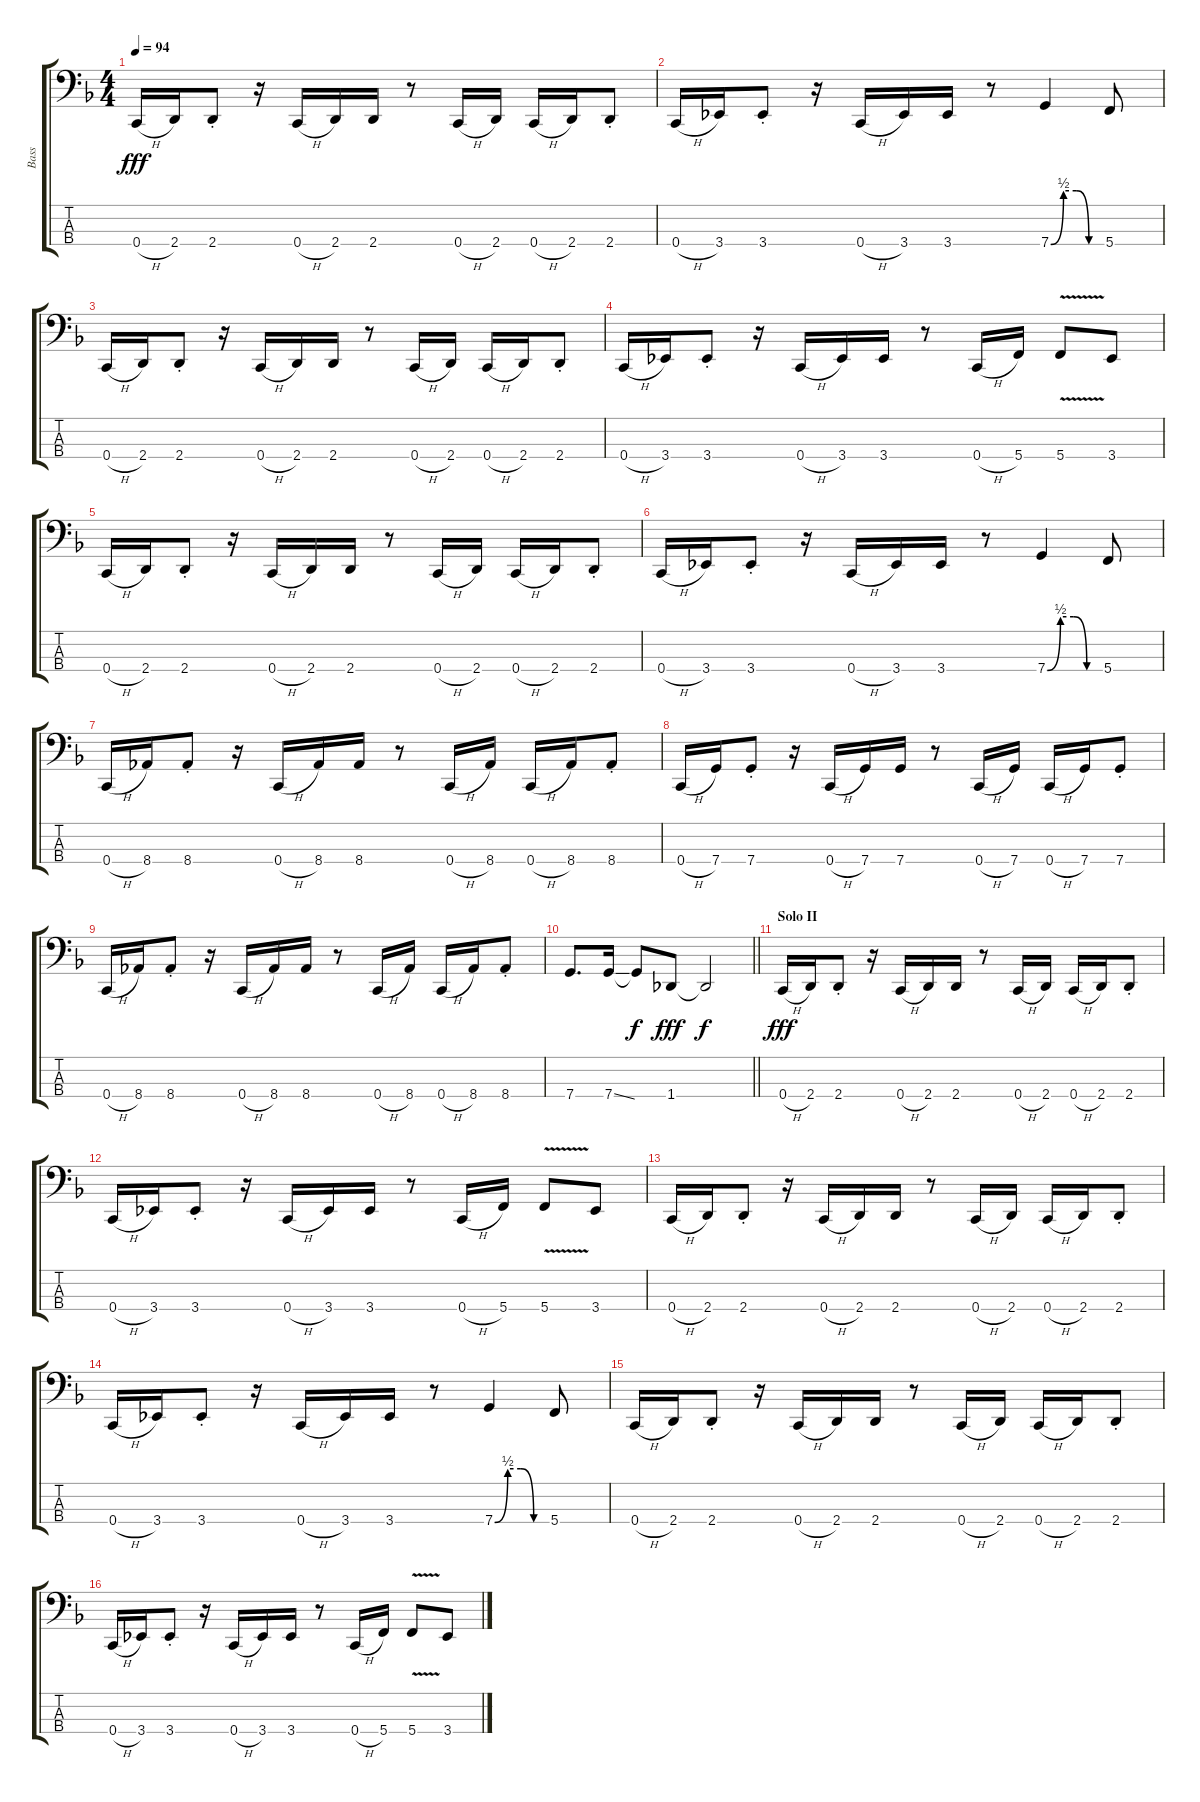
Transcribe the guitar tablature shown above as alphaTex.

\track ("Bass" "Bass") {instrument electricbassfinger}
\staff {score tabs}
\tuning (F2 C2 G1 C1) {hide}
\ts (4 4)
\tempo 94
\clef f4
\ks f
0.4{h}.16{dy fff} 2.4.16 2.4{st}.8 r.16 0.4{h}.16 2.4.16 2.4.16 r.8 0.4{h}.16 2.4.16 0.4{h}.16 2.4.16 2.4{st}.8 |
0.4{h}.16 3.4.16 3.4{st}.8 r.16 0.4{h}.16 3.4.16 3.4.16 r.8 7.4{be (custom 0 0 15 2 30 2 45 0 60 0)}.4 5.4.8 |
0.4{h}.16 2.4.16 2.4{st}.8 r.16 0.4{h}.16 2.4.16 2.4.16 r.8 0.4{h}.16 2.4.16 0.4{h}.16 2.4.16 2.4{st}.8 |
0.4{h}.16 3.4.16 3.4{st}.8 r.16 0.4{h}.16 3.4.16 3.4.16 r.8 0.4{h}.16 5.4.16 5.4{v}.8 3.4.8 |
0.4{h}.16 2.4.16 2.4{st}.8 r.16 0.4{h}.16 2.4.16 2.4.16 r.8 0.4{h}.16 2.4.16 0.4{h}.16 2.4.16 2.4{st}.8 |
0.4{h}.16 3.4.16 3.4{st}.8 r.16 0.4{h}.16 3.4.16 3.4.16 r.8 7.4{be (custom 0 0 15 2 30 2 45 0 60 0)}.4 5.4.8 |
0.4{h}.16 8.4.16 8.4{st}.8 r.16 0.4{h}.16 8.4.16 8.4.16 r.8 0.4{h}.16 8.4.16 0.4{h}.16 8.4.16 8.4{st}.8 |
0.4{h}.16 7.4.16 7.4{st}.8 r.16 0.4{h}.16 7.4.16 7.4.16 r.8 0.4{h}.16 7.4.16 0.4{h}.16 7.4.16 7.4{st}.8 |
0.4{h}.16 8.4.16 8.4{st}.8 r.16 0.4{h}.16 8.4.16 8.4.16 r.8 0.4{h}.16 8.4.16 0.4{h}.16 8.4.16 8.4{st}.8 |
\barLineRight lightlight
7.4.8{d} 7.4{ss}.16 7.4{t}.8{dy f} 1.4.8{dy fff} 1.4{t}.2{dy f} |
\section ("" "Solo II")
0.4{h}.16{dy fff} 2.4.16 2.4{st}.8 r.16 0.4{h}.16 2.4.16 2.4.16 r.8 0.4{h}.16 2.4.16 0.4{h}.16 2.4.16 2.4{st}.8 |
0.4{h}.16 3.4.16 3.4{st}.8 r.16 0.4{h}.16 3.4.16 3.4.16 r.8 0.4{h}.16 5.4.16 5.4{v}.8 3.4.8 |
0.4{h}.16 2.4.16 2.4{st}.8 r.16 0.4{h}.16 2.4.16 2.4.16 r.8 0.4{h}.16 2.4.16 0.4{h}.16 2.4.16 2.4{st}.8 |
0.4{h}.16 3.4.16 3.4{st}.8 r.16 0.4{h}.16 3.4.16 3.4.16 r.8 7.4{be (custom 0 0 15 2 30 2 45 0 60 0)}.4 5.4.8 |
0.4{h}.16 2.4.16 2.4{st}.8 r.16 0.4{h}.16 2.4.16 2.4.16 r.8 0.4{h}.16 2.4.16 0.4{h}.16 2.4.16 2.4{st}.8 |
0.4{h}.16 3.4.16 3.4{st}.8 r.16 0.4{h}.16 3.4.16 3.4.16 r.8 0.4{h}.16 5.4.16 5.4{v}.8 3.4.8
